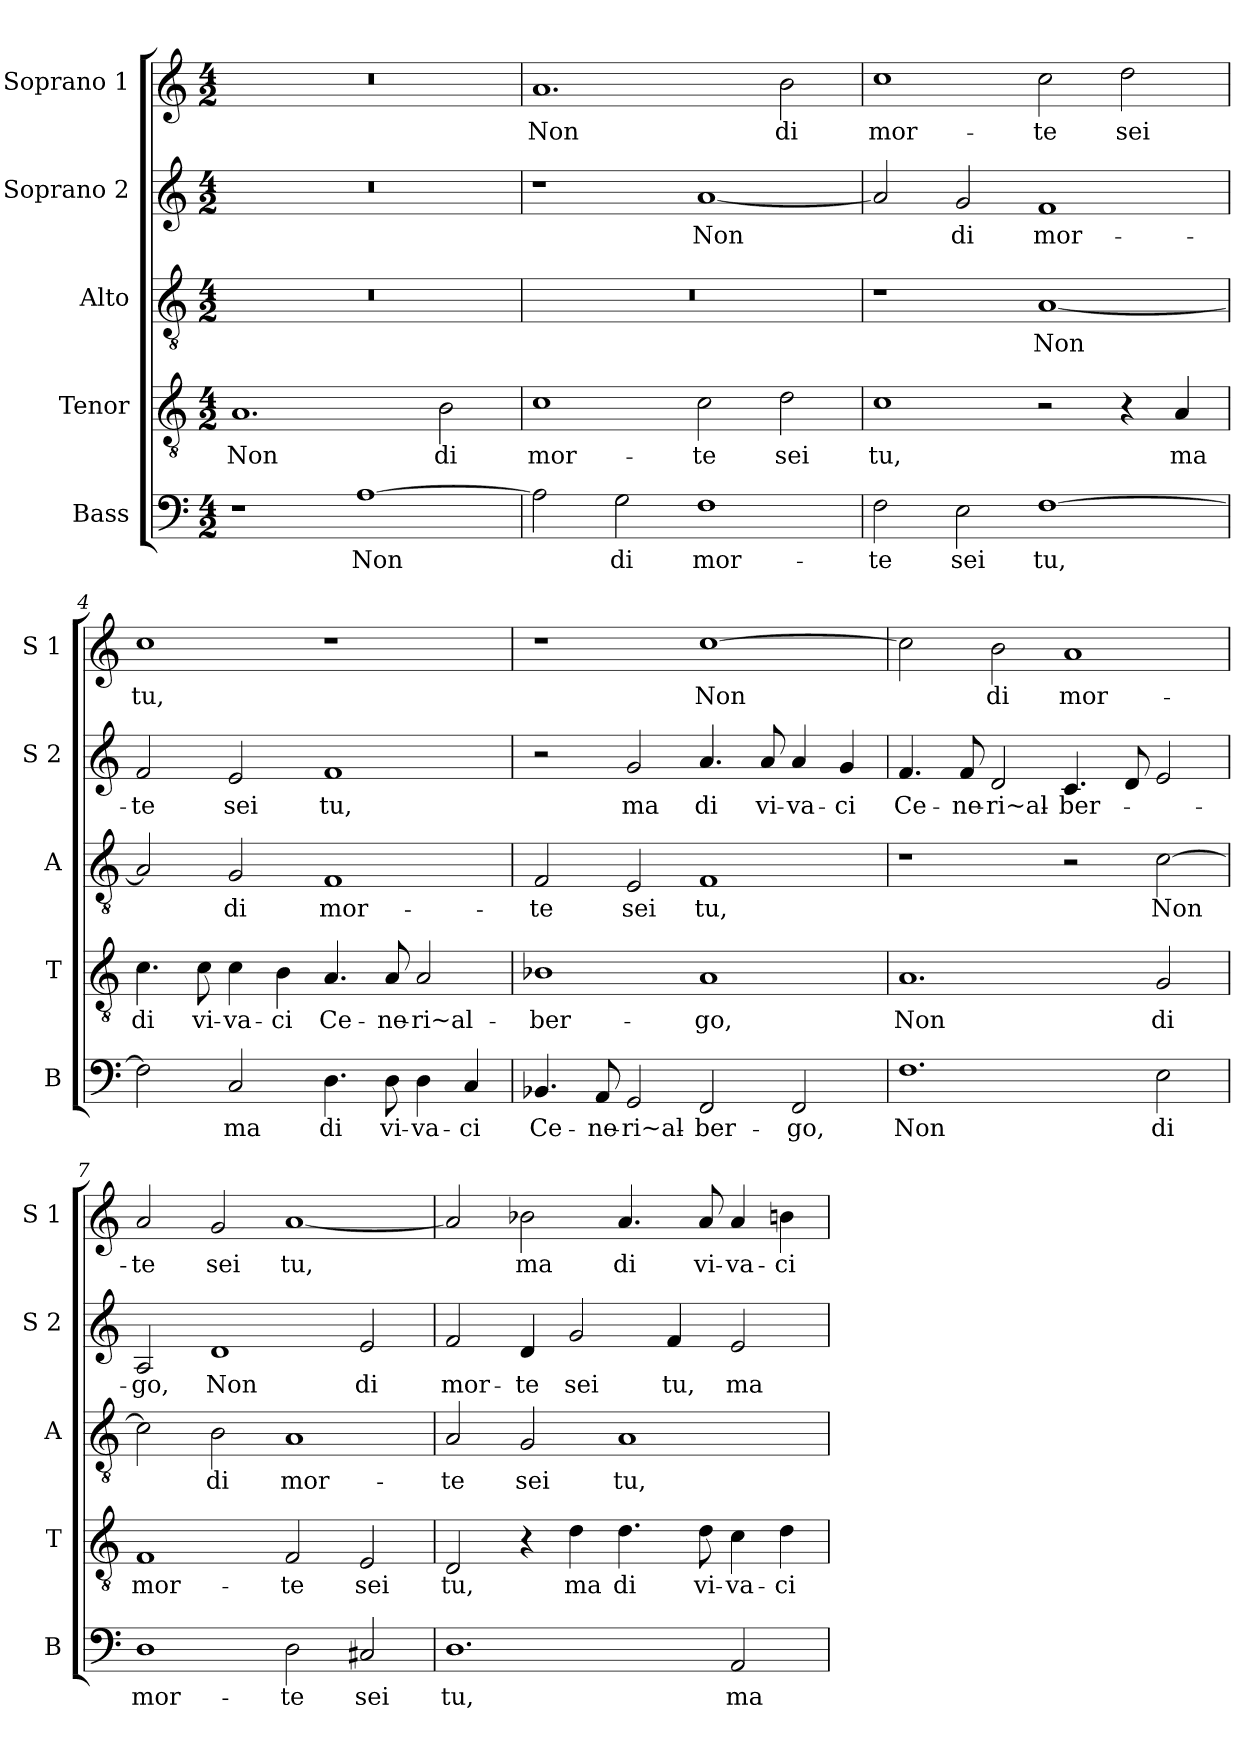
**kern	**text	**kern	**text	**kern	**text	**kern	**text	**kern	**text
*part5	*part5	*part4	*part4	*part3	*part3	*part2	*part2	*part1	*part1
*staff5	*staff5	*staff4	*staff4	*staff3	*staff3	*staff2	*staff2	*staff1	*staff1
*I"Bass	*	*I"Tenor	*	*I"Alto	*	*I"Soprano 2	*	*I"Soprano 1	*
*I'B	*	*I'T	*	*I'A	*	*I'S 2	*	*I'S 1	*
*clefF4	*	*clefGv2	*	*clefGv2	*	*clefG2	*	*clefG2	*
*k[]	*	*k[]	*	*k[]	*	*k[]	*	*k[]	*
*C:	*	*C:	*	*C:	*	*C:	*	*C:	*
*M4/2	*	*M4/2	*	*M4/2	*	*M4/2	*	*M4/2	*
=1	=1	=1	=1	=1	=1	=1	=1	=1	=1
1r	.	1.A	Non	0r	.	0r	.	0r	.
[1A	Non	.	.	.	.	.	.	.	.
.	.	2B\	di	.	.	.	.	.	.
=2	=2	=2	=2	=2	=2	=2	=2	=2	=2
2A\]	.	1c	mor-	0r	.	1r	.	1.a	Non
2G\	di	.	.	.	.	.	.	.	.
1F	mor-	2c\	-te	.	.	[1a	Non	.	.
.	.	2d\	sei	.	.	.	.	2b\	di
=3	=3	=3	=3	=3	=3	=3	=3	=3	=3
2F\	-te	1c	tu,	1r	.	2a/]	.	1cc	mor-
2E\	sei	.	.	.	.	2g/	di	.	.
[1F	tu,	2r	.	[1A	Non	1f	mor-	2cc\	-te
.	.	4r	.	.	.	.	.	2dd\	sei
.	.	4A/	ma	.	.	.	.	.	.
=4	=4	=4	=4	=4	=4	=4	=4	=4	=4
2F\]	.	4.c\	di	2A/]	.	2f/	-te	1cc	tu,
.	.	8c\	vi-	.	.	.	.	.	.
2C/	ma	4c\	-va-	2G/	di	2e/	sei	.	.
.	.	4B\	-ci	.	.	.	.	.	.
4.D\	di	4.A/	Ce-	1F	mor-	1f	tu,	1r	.
8D\	vi-	8A/	-ne-	.	.	.	.	.	.
4D\	-va-	2A/	-ri~al-	.	.	.	.	.	.
4C/	-ci	.	.	.	.	.	.	.	.
!!LO:LB:g=z
=5	=5	=5	=5	=5	=5	=5	=5	=5	=5
4.BB-X/	Ce-	1B-X	-ber-	2F/	-te	2r	.	1r	.
8AA/	-ne-	.	.	.	.	.	.	.	.
2GG/	-ri~al-	.	.	2E/	sei	2g/	ma	.	.
2FF/	-ber-	1A	-go,	1F	tu,	4.a/	di	[1cc	Non
.	.	.	.	.	.	8a/	vi-	.	.
2FF/	-go,	.	.	.	.	4a/	-va-	.	.
.	.	.	.	.	.	4g/	-ci	.	.
=6	=6	=6	=6	=6	=6	=6	=6	=6	=6
1.F	Non	1.A	Non	1r	.	4.f/	Ce-	2cc\]	.
.	.	.	.	.	.	8f/	-ne-	.	.
.	.	.	.	.	.	2d/	-ri~al-	2b\	di
.	.	.	.	2r	.	4.c/	-ber-	1a	mor-
.	.	.	.	.	.	8d/	.	.	.
2E\	di	2G/	di	[2c\	Non	2e/	.	.	.
=7	=7	=7	=7	=7	=7	=7	=7	=7	=7
1D	mor-	1F	mor-	2c\]	.	2A/	-go,	2a/	-te
.	.	.	.	2B\	di	1d	Non	2g/	sei
2D\	-te	2F/	-te	1A	mor-	.	.	[1a	tu,
2C#X/	sei	2E/	sei	.	.	2e/	di	.	.
=8	=8	=8	=8	=8	=8	=8	=8	=8	=8
1.D	tu,	2D/	tu,	2A/	-te	2f/	mor-	2a/]	.
.	.	4r	.	2G/	sei	4d/	-te	2b-X\	ma
.	.	4d\	ma	.	.	2g/	sei	.	.
.	.	4.d\	di	1A	tu,	.	.	4.a/	di
.	.	.	.	.	.	4f/	tu,	.	.
.	.	8d\	vi-	.	.	.	.	8a/	vi-
2AA/	ma	4c\	-va-	.	.	2e/	ma	4a/	-va-
.	.	4d\	-ci	.	.	.	.	4bn\	-ci
=	=	=	=	=	=	=	=	=	=
*-	*-	*-	*-	*-	*-	*-	*-	*-	*-
